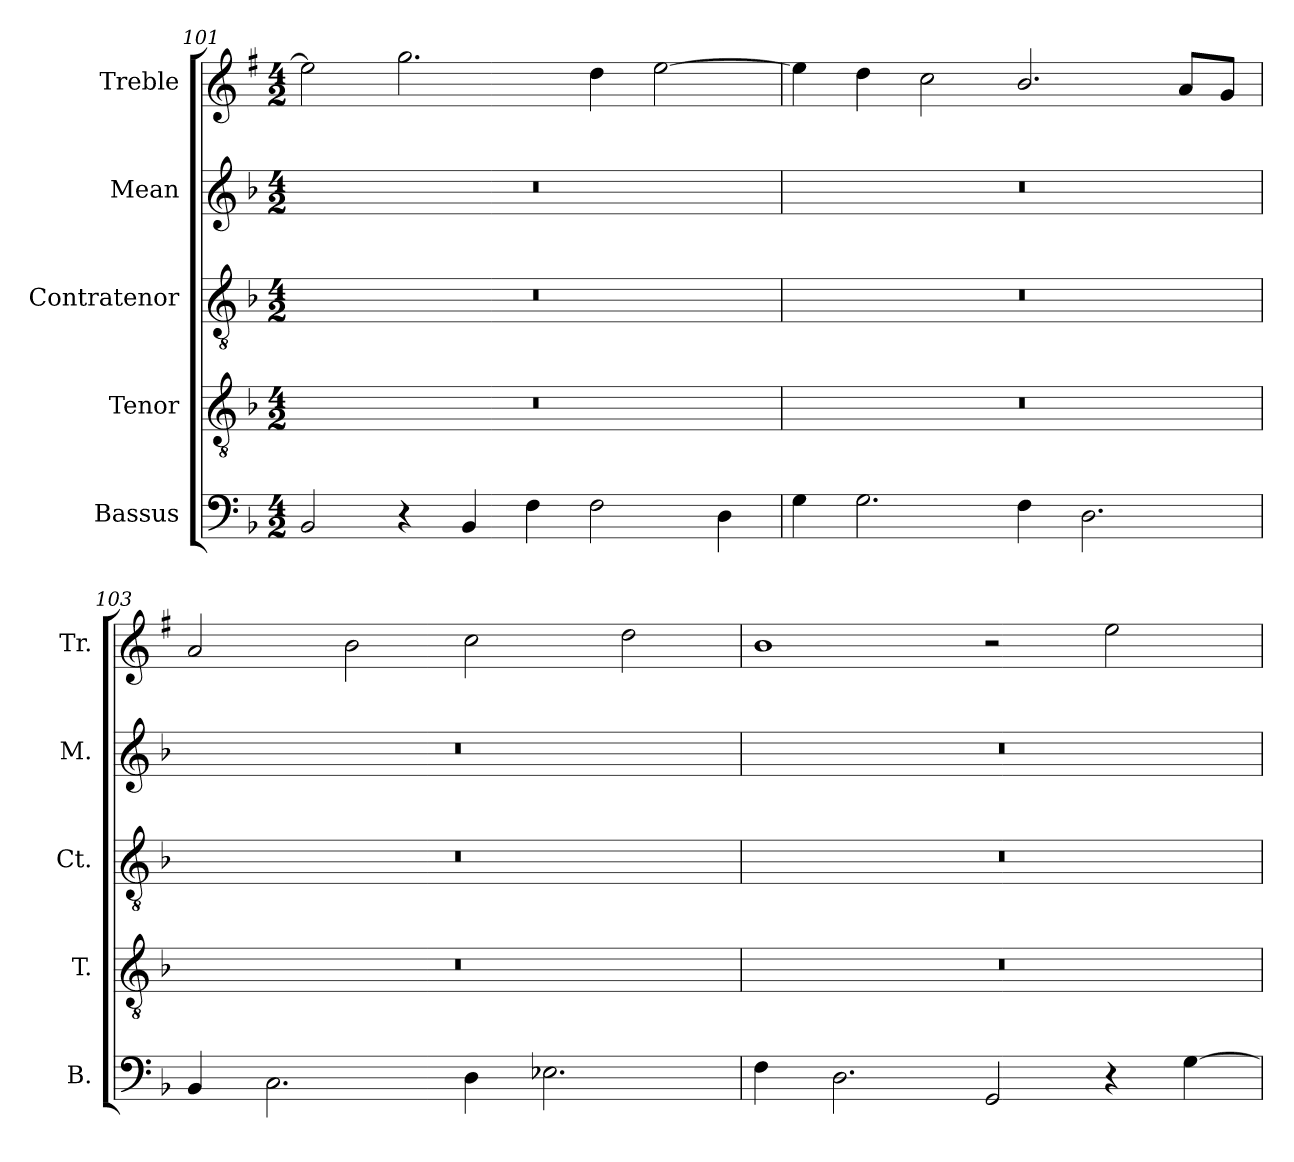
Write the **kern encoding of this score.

**kern	**kern	**kern	**kern	**kern
*part5	*part4	*part3	*part2	*part1
*staff5	*staff4	*staff3	*staff2	*staff1
*I"Bassus	*I"Tenor	*I"Contratenor	*I"Mean	*I"Treble
*I'B.	*I'T.	*I'Ct.	*I'M.	*I'Tr.
!!LO:LB:g=z
*clefF4	*clefGv2	*clefGv2	*clefG2	*clefG2
*ITrd7c12	*	*	*	*ITrd1c2
*k[b-]	*k[b-]	*k[b-]	*k[b-]	*k[b-]
*F:	*F:	*F:	*F:	*F:
*M4/2	*M4/2	*M4/2	*M4/2	*M4/2
=101	=101	=101	=101	=101
2BBB-/	0r	0r	0r	2dd\]
4r	.	.	.	2.ff\
4BBB-/	.	.	.	.
4FF\	.	.	.	.
2FF\	.	.	.	4cc\
.	.	.	.	[>2dd\
4DD\	.	.	.	.
=102	=102	=102	=102	=102
4GG\	0r	0r	0r	4dd\]
2.GG\	.	.	.	4cc\
.	.	.	.	2b-\
4FF\	.	.	.	2.a/
2.DD\	.	.	.	.
.	.	.	.	8g/L
.	.	.	.	8f/J
=103	=103	=103	=103	=103
4BBB-/	0r	0r	0r	2g/
2.CC\	.	.	.	.
.	.	.	.	2a\
4DD\	.	.	.	2b-\
2.EE-X\	.	.	.	.
.	.	.	.	2cc\
=104	=104	=104	=104	=104
4FF\	0r	0r	0r	1a
2.DD\	.	.	.	.
2GGG/	.	.	.	2r
4r	.	.	.	2dd\
[<4GG\	.	.	.	.
=	=	=	=	=
*-	*-	*-	*-	*-
